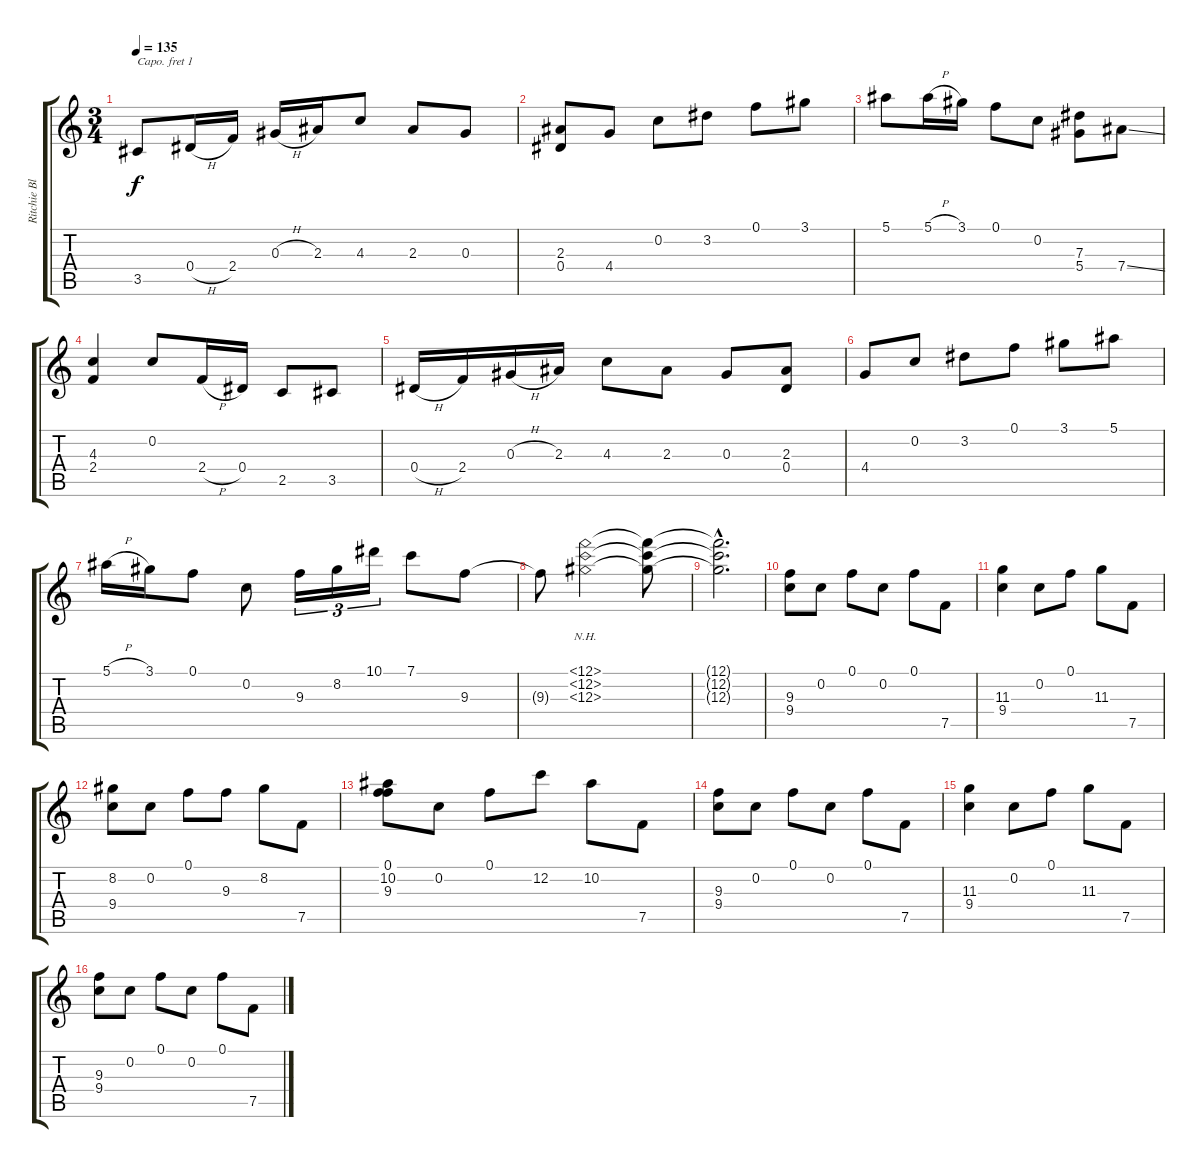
\track ("Ritchie Blackmore" "Ritchie Bl") {instrument acousticguitarsteel}
\staff {score tabs}
\capo 1
\tuning (E4 B3 G3 D3 A2 E2) {hide}
\ts (3 4)
\tempo 135
\clef g2
\ks c
3.5.8{dy f} 0.4{h}.16 2.4.16 0.3{h}.16 2.3.16 4.3.8 2.3.8 0.3.8 |
(2.3 0.4).8 4.4.8 0.2.8 3.2.8 0.1.8 3.1.8 |
5.1.8 5.1{h}.16 3.1.16 0.1.8 0.2.8 (7.3 5.4).8 7.4{ss}.8 |
(4.3 2.4).4 0.2.8 2.4{h}.16 0.4.16 2.5.8 3.5.8 |
0.4{h}.16 2.4.16 0.3{h}.16 2.3.16 4.3.8 2.3.8 0.3.8 (2.3 0.4).8 |
4.4.8 0.2.8 3.2.8 0.1.8 3.1.8 5.1.8 |
5.1{h}.16 3.1.16 0.1.8 0.2.8 9.3.16{tu (3 2)} 8.2.16{tu (3 2)} 10.1.16{tu (3 2)} 7.1.8 9.3.8 |
9.3{t}.8 (12.1{nh} 12.2{nh} 12.3{nh}).2 (12.1{t} 12.2{t} 12.3{t}).8 |
(12.1{hac t} 12.2{hac t} 12.3{hac t}).2{d} |
(9.3 9.4).8 0.2.8 0.1.8 0.2.8 0.1.8 7.5.8 |
(11.3 9.4).4 0.2.8 0.1.8 11.3.8 7.5.8 |
(8.2 9.4).8 0.2.8 0.1.8 9.3.8 8.2.8 7.5.8 |
(0.1 10.2 9.3).8 0.2.8 0.1.8 12.2.8 10.2.8 7.5.8 |
(9.3 9.4).8 0.2.8 0.1.8 0.2.8 0.1.8 7.5.8 |
(11.3 9.4).4 0.2.8 0.1.8 11.3.8 7.5.8 |
(9.3 9.4).8 0.2.8 0.1.8 0.2.8 0.1.8 7.5.8
